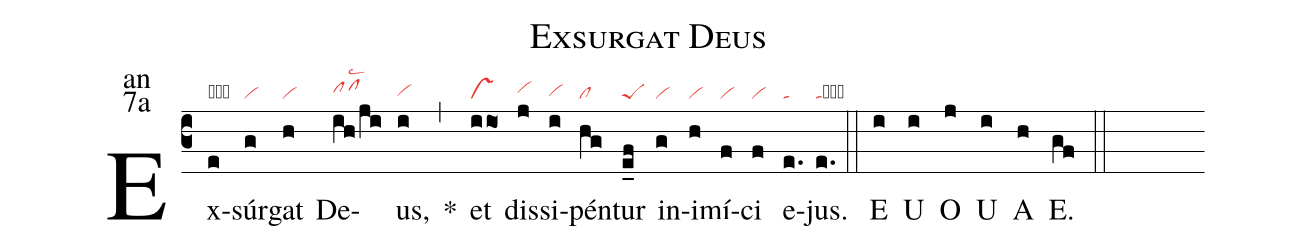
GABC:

name:Exsurgat Deus;
office-part:an;
mode:7a;
nabc-lines:1;
%%
(c3) Ex(e|obta)súr(g|vi)gat(h|vi) De(ih/ji|pfhhlsc2)us,(i|vihg) <sp>*</sp>(,)
et(iio|vs) dis(j|vihh)si(i|vihg)pén(hg|cl)tur(e_f|peS) in(g|vi)i(h|vi)mí(f|vi)ci(f|vi) e(e.|ta)jus.(e.|tacb) (::)
<eu>E(i) U(i) O(j) U(i) A(h) E.(gf) </eu>(::)
